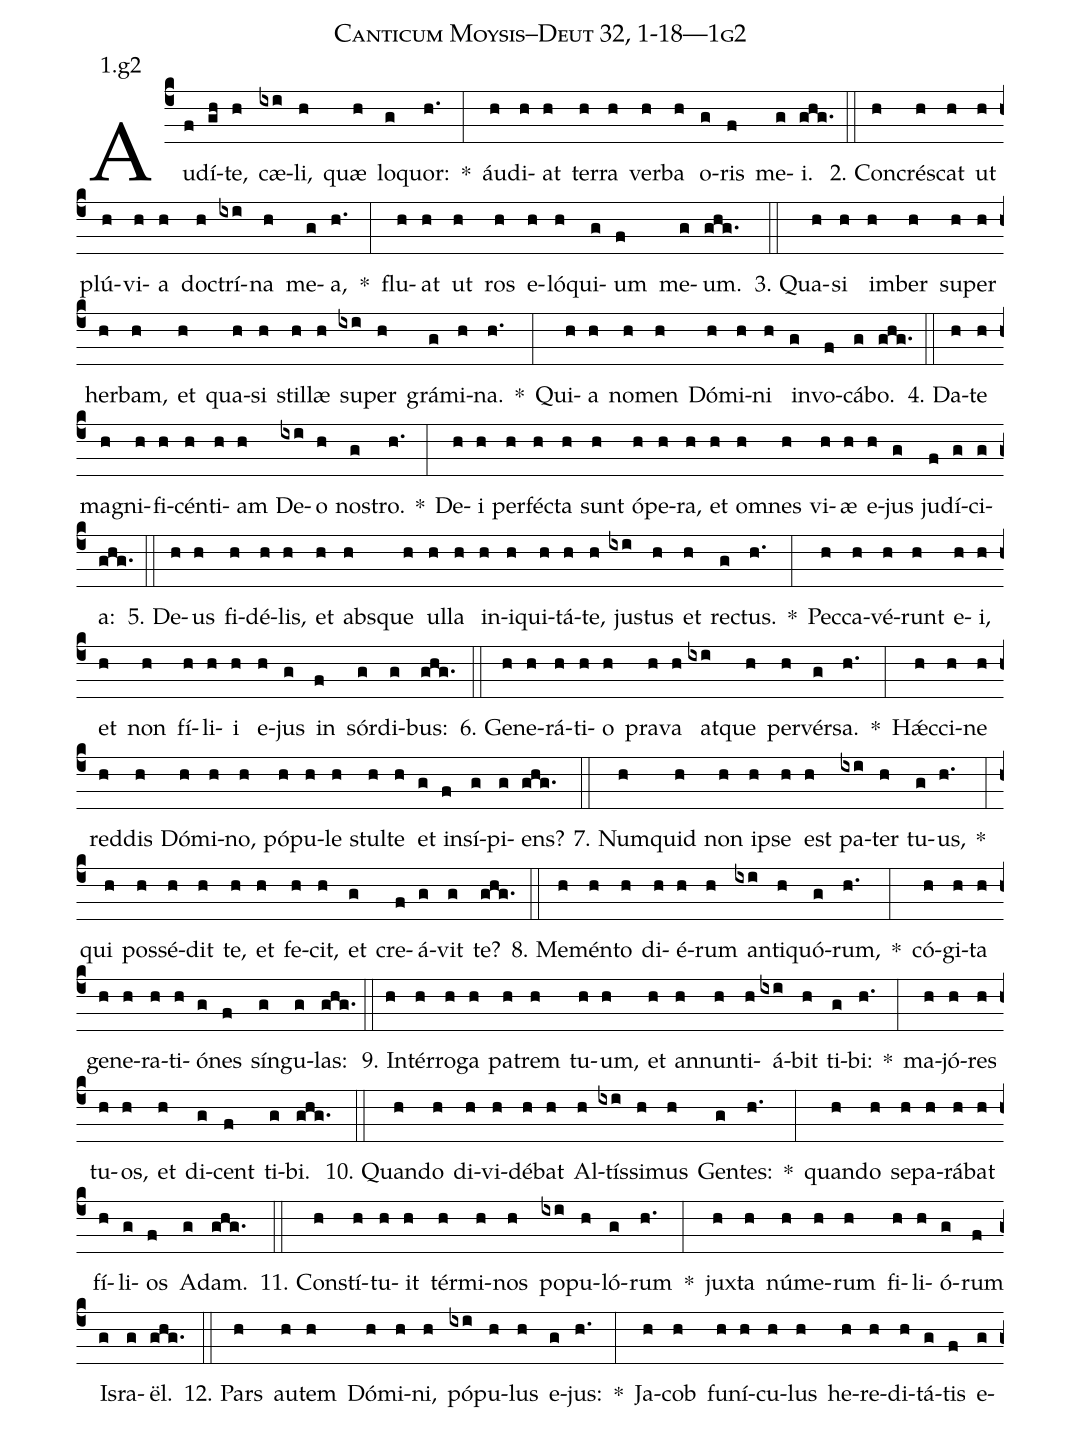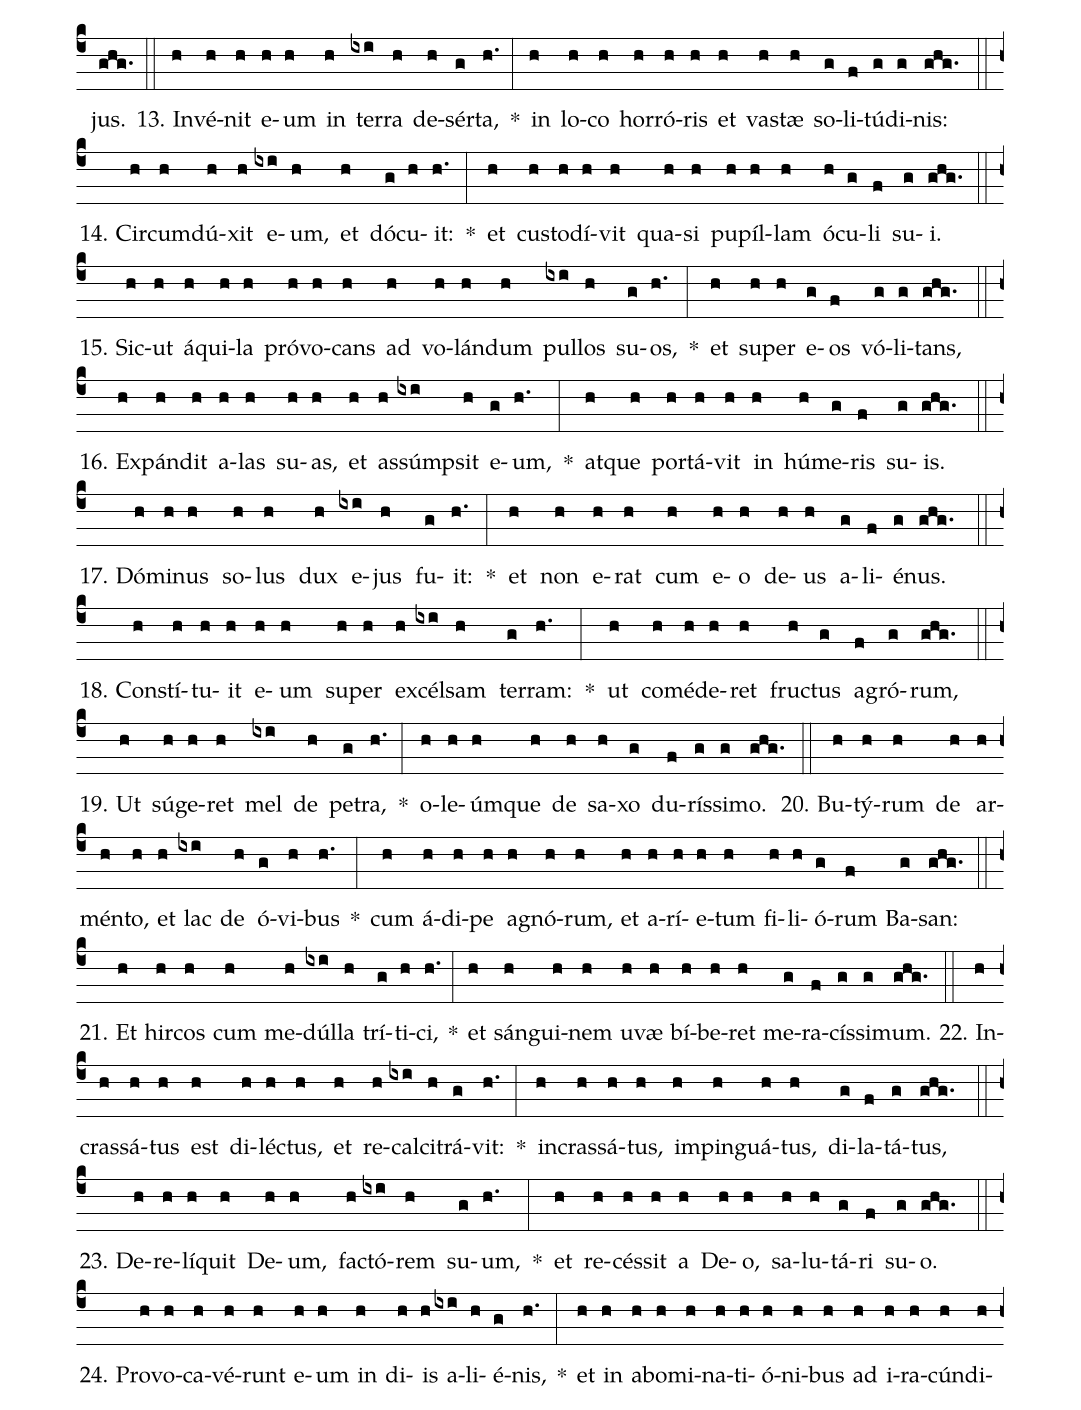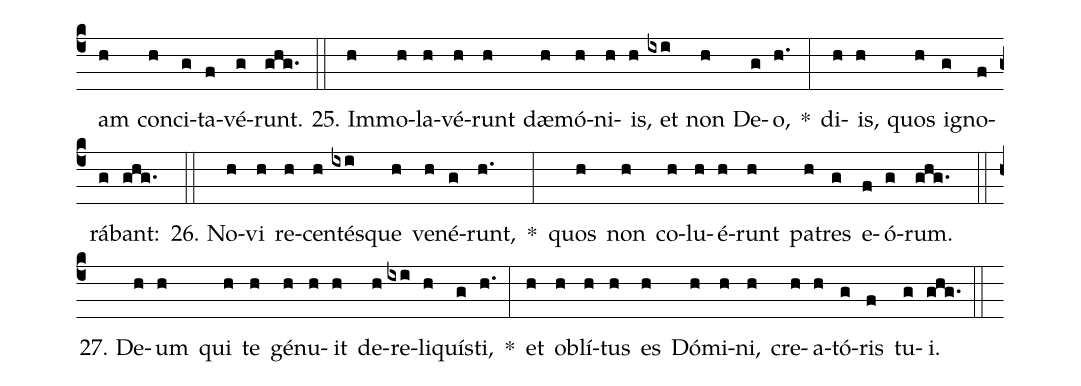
name: Canticum Moysis--Deut 32, 1-18---1g2;
annotation: 1.g2;
%%
(c4)Au(f)dí(gh)te,(h) cæ(ixi)li,(h) quæ(h) lo(g)quor:(h.) *(:) áu(h)di(h)at(h) ter(h)ra(h) ver(h)ba(h) o(g)ris(f) me(g)i.(ghg.) (::)
2. Con(h)crés(h)cat(h) ut(h) plú(h)vi(h)a(h) doc(h)trí(ixi)na(h) me(g)a,(h.) *(:) flu(h)at(h) ut(h) ros(h) e(h)ló(h)qui(g)um(f) me(g)um.(ghg.) (::)
3. Qua(h)si(h) im(h)ber(h) su(h)per(h) her(h)bam,(h) et(h) qua(h)si(h) stil(h)læ(h) su(ixi)per(h) grá(g)mi(h)na.(h.) *(:) Qui(h)a(h) no(h)men(h) Dó(h)mi(h)ni(h) in(g)vo(f)cá(g)bo.(ghg.) (::)
4. Da(h)te(h) ma(h)gni(h)fi(h)cén(h)ti(h)am(h) De(ixi)o(h) nos(g)tro.(h.) *(:) De(h)i(h) per(h)féc(h)ta(h) sunt(h) ó(h)pe(h)ra,(h) et(h) om(h)nes(h) vi(h)æ(h) e(h)jus(g) ju(f)dí(g)ci(g)a:(ghg.) (::)
5. De(h)us(h) fi(h)dé(h)lis,(h) et(h) abs(h)que(h) ul(h)la(h) in(h)i(h)qui(h)tá(h)te,(h) jus(ixi)tus(h) et(h) rec(g)tus.(h.) *(:) Pec(h)ca(h)vé(h)runt(h) e(h)i,(h) et(h) non(h) fí(h)li(h)i(h) e(h)jus(g) in(f) sór(g)di(g)bus:(ghg.) (::)
6. Ge(h)ne(h)rá(h)ti(h)o(h) pra(h)va(h) at(ixi)que(h) per(h)vér(g)sa.(h.) *(:) Hǽc(h)ci(h)ne(h) red(h)dis(h) Dó(h)mi(h)no,(h) pó(h)pu(h)le(h) stul(h)te(h) et(g) in(f)sí(g)pi(g)ens?(ghg.) (::)
7. Num(h)quid(h) non(h) ip(h)se(h) est(h) pa(ixi)ter(h) tu(g)us,(h.) *(:) qui(h) pos(h)sé(h)dit(h) te,(h) et(h) fe(h)cit,(h) et(g) cre(f)á(g)vit(g) te?(ghg.) (::)
8. Me(h)mén(h)to(h) di(h)é(h)rum(h) an(ixi)ti(h)quó(g)rum,(h.) *(:) có(h)gi(h)ta(h) ge(h)ne(h)ra(h)ti(h)ó(g)nes(f) sín(g)gu(g)las:(ghg.) (::)
9. In(h)tér(h)ro(h)ga(h) pa(h)trem(h) tu(h)um,(h) et(h) an(h)nun(h)ti(h)á(ixi)bit(h) ti(g)bi:(h.) *(:) ma(h)jó(h)res(h) tu(h)os,(h) et(h) di(g)cent(f) ti(g)bi.(ghg.) (::)
10. Quan(h)do(h) di(h)vi(h)dé(h)bat(h) Al(h)tís(ixi)si(h)mus(h) Gen(g)tes:(h.) *(:) quan(h)do(h) se(h)pa(h)rá(h)bat(h) fí(h)li(g)os(f) A(g)dam.(ghg.) (::)
11. Con(h)stí(h)tu(h)it(h) tér(h)mi(h)nos(h) po(ixi)pu(h)ló(g)rum(h.) *(:) jux(h)ta(h) nú(h)me(h)rum(h) fi(h)li(h)ó(g)rum(f) Is(g)ra(g)ël.(ghg.) (::)
12. Pars(h) au(h)tem(h) Dó(h)mi(h)ni,(h) pó(ixi)pu(h)lus(h) e(g)jus:(h.) *(:) Ja(h)cob(h) fu(h)ní(h)cu(h)lus(h) he(h)re(h)di(h)tá(g)tis(f) e(g)jus.(ghg.) (::)
13. In(h)vé(h)nit(h) e(h)um(h) in(h) ter(ixi)ra(h) de(h)sér(g)ta,(h.) *(:) in(h) lo(h)co(h) hor(h)ró(h)ris(h) et(h) vas(h)tæ(h) so(g)li(f)tú(g)di(g)nis:(ghg.) (::)
14. Cir(h)cum(h)dú(h)xit(h) e(ixi)um,(h) et(h) dó(g)cu(h)it:(h.) *(:) et(h) cus(h)to(h)dí(h)vit(h) qua(h)si(h) pu(h)píl(h)lam(h) ó(h)cu(g)li(f) su(g)i.(ghg.) (::)
15. Sic(h)ut(h) á(h)qui(h)la(h) pró(h)vo(h)cans(h) ad(h) vo(h)lán(h)dum(h) pul(ixi)los(h) su(g)os,(h.) *(:) et(h) su(h)per(h) e(g)os(f) vó(g)li(g)tans,(ghg.) (::)
16. Ex(h)pán(h)dit(h) a(h)las(h) su(h)as,(h) et(h) as(h)súmp(ixi)sit(h) e(g)um,(h.) *(:) at(h)que(h) por(h)tá(h)vit(h) in(h) hú(h)me(g)ris(f) su(g)is.(ghg.) (::)
17. Dó(h)mi(h)nus(h) so(h)lus(h) dux(h) e(ixi)jus(h) fu(g)it:(h.) *(:) et(h) non(h) e(h)rat(h) cum(h) e(h)o(h) de(h)us(h) a(g)li(f)é(g)nus.(ghg.) (::)
18. Con(h)stí(h)tu(h)it(h) e(h)um(h) su(h)per(h) ex(h)cél(ixi)sam(h) ter(g)ram:(h.) *(:) ut(h) com(h)é(h)de(h)ret(h) fruc(h)tus(g) a(f)gró(g)rum,(ghg.) (::)
19. Ut(h) sú(h)ge(h)ret(h) mel(ixi) de(h) pe(g)tra,(h.) *(:) o(h)le(h)úm(h)que(h) de(h) sa(h)xo(g) du(f)rís(g)si(g)mo.(ghg.) (::)
20. Bu(h)tý(h)rum(h) de(h) ar(h)mén(h)to,(h) et(h) lac(ixi) de(h) ó(g)vi(h)bus(h.) *(:) cum(h) á(h)di(h)pe(h) a(h)gnó(h)rum,(h) et(h) a(h)rí(h)e(h)tum(h) fi(h)li(h)ó(g)rum(f) Ba(g)san:(ghg.) (::)
21. Et(h) hir(h)cos(h) cum(h) me(h)dúl(ixi)la(h) trí(g)ti(h)ci,(h.) *(:) et(h) sán(h)gui(h)nem(h) u(h)væ(h) bí(h)be(h)ret(h) me(g)ra(f)cís(g)si(g)mum.(ghg.) (::)
22. In(h)cras(h)sá(h)tus(h) est(h) di(h)léc(h)tus,(h) et(h) re(h)cal(ixi)ci(h)trá(g)vit:(h.) *(:) in(h)cras(h)sá(h)tus,(h) im(h)pin(h)guá(h)tus,(h) di(g)la(f)tá(g)tus,(ghg.) (::)
23. De(h)re(h)lí(h)quit(h) De(h)um,(h) fac(h)tó(ixi)rem(h) su(g)um,(h.) *(:) et(h) re(h)cés(h)sit(h) a(h) De(h)o,(h) sa(h)lu(h)tá(g)ri(f) su(g)o.(ghg.) (::)
24. Pro(h)vo(h)ca(h)vé(h)runt(h) e(h)um(h) in(h) di(h)is(h) a(ixi)li(h)é(g)nis,(h.) *(:) et(h) in(h) ab(h)o(h)mi(h)na(h)ti(h)ó(h)ni(h)bus(h) ad(h) i(h)ra(h)cún(h)di(h)am(h) con(h)ci(g)ta(f)vé(g)runt.(ghg.) (::)
25. Im(h)mo(h)la(h)vé(h)runt(h) dæ(h)mó(h)ni(h)is,(h) et(ixi) non(h) De(g)o,(h.) *(:) di(h)is,(h) quos(h) i(g)gno(f)rá(g)bant:(ghg.) (::)
26. No(h)vi(h) re(h)cen(h)tés(ixi)que(h) ve(h)né(g)runt,(h.) *(:) quos(h) non(h) co(h)lu(h)é(h)runt(h) pa(h)tres(g) e(f)ó(g)rum.(ghg.) (::)
27. De(h)um(h) qui(h) te(h) gé(h)nu(h)it(h) de(h)re(ixi)li(h)quís(g)ti,(h.) *(:) et(h) ob(h)lí(h)tus(h) es(h) Dó(h)mi(h)ni,(h) cre(h)a(h)tó(g)ris(f) tu(g)i.(ghg.) (::)
